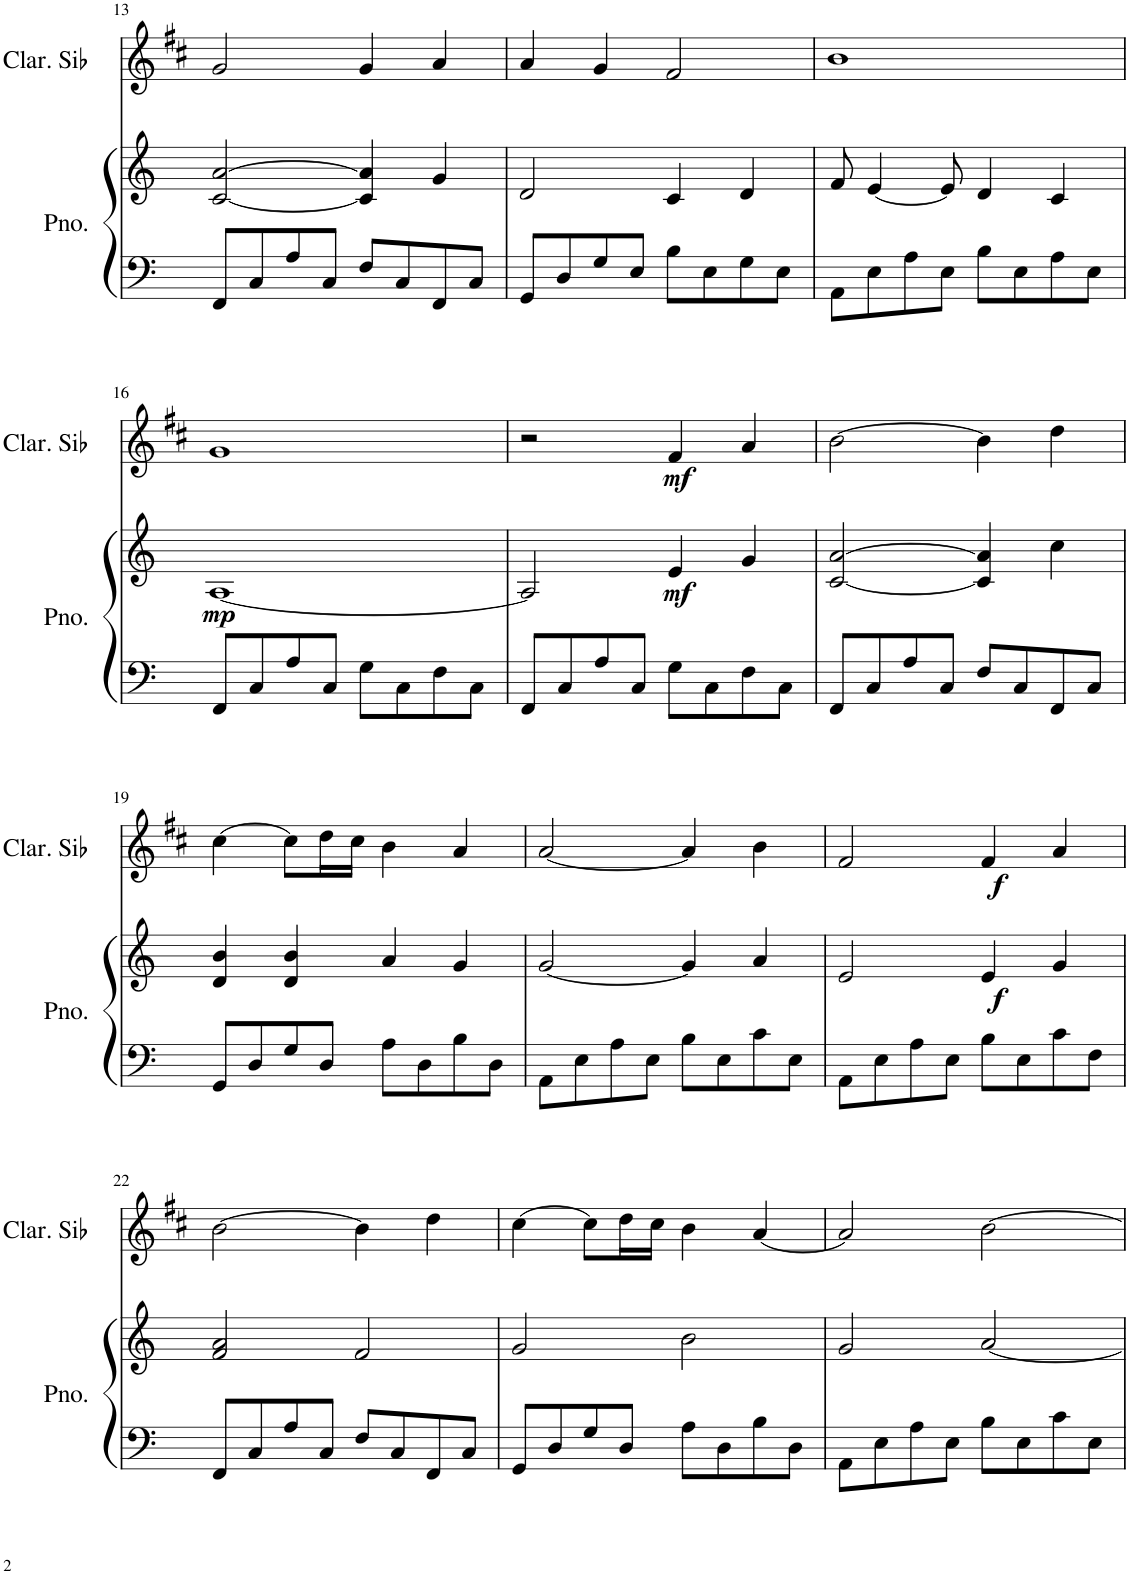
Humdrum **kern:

**kern	**kern	**dynam	**kern	**dynam
*part2	*part2	*part2	*part1	*part1
*staff3	*staff2	*staff2/3	*staff1	*staff1
*I"Piano	*	*	*I"Clarinette en Sib	*
*I'Pno.	*	*	*I'Clar. Sib	*
!!LO:PB:g=z
*clefF4	*clefG2	*	*clefG2	*
*	*	*	*Trd1c2	*
*k[]	*k[]	*	*k[f#c#]	*
*M4/4	*M4/4	*	*M4/4	*
=13	=13	=13	=13	=13
8FF/L	[2c/ [2a/	.	2g/	.
8C/	.	.	.	.
8A/	.	.	.	.
8C/J	.	.	.	.
8F/L	4c/] 4a/]	.	4g/	.
8C/	.	.	.	.
8FF/	4g/	.	4a/	.
8C/J	.	.	.	.
=14	=14	=14	=14	=14
8GG/L	2d/	.	4a/	.
8D/	.	.	.	.
8G/	.	.	4g/	.
8E/J	.	.	.	.
8B\L	4c/	.	2f#/	.
8E\	.	.	.	.
8G\	4d/	.	.	.
8E\J	.	.	.	.
=15	=15	=15	=15	=15
8AA\L	8f/	.	1b	.
8E\	[4e/	.	.	.
8A\	.	.	.	.
8E\J	8e/]	.	.	.
8B\L	4d/	.	.	.
8E\	.	.	.	.
8A\	4c/	.	.	.
8E\J	.	.	.	.
!!LO:LB:g=z
=16	=16	=16	=16	=16
!	!	!LO:DY:b	!	!
8FF/L	[1A	mp	1g	.
8C/	.	.	.	.
8A/	.	.	.	.
8C/J	.	.	.	.
8G\L	.	.	.	.
8C\	.	.	.	.
8F\	.	.	.	.
8C\J	.	.	.	.
=17	=17	=17	=17	=17
8FF/L	2A/]	.	2r	.
8C/	.	.	.	.
8A/	.	.	.	.
8C/J	.	.	.	.
!	!	!LO:DY:b	!	!LO:DY:b
8G\L	4e/	mf	4f#/	mf
8C\	.	.	.	.
8F\	4g/	.	4a/	.
8C\J	.	.	.	.
=18	=18	=18	=18	=18
8FF/L	[2c/ [2a/	.	[2b\	.
8C/	.	.	.	.
8A/	.	.	.	.
8C/J	.	.	.	.
8F/L	4c/] 4a/]	.	4b\]	.
8C/	.	.	.	.
8FF/	4cc\	.	4dd\	.
8C/J	.	.	.	.
!!LO:LB:g=z
=19	=19	=19	=19	=19
8GG/L	4d/ 4b/	.	[4cc#\	.
8D/	.	.	.	.
8G/	4d/ 4b/	.	8cc#\L]	.
8D/J	.	.	16dd\L	.
.	.	.	16cc#\JJ	.
8A\L	4a/	.	4b\	.
8D\	.	.	.	.
8B\	4g/	.	4a/	.
8D\J	.	.	.	.
=20	=20	=20	=20	=20
8AA\L	[2g/	.	[2a/	.
8E\	.	.	.	.
8A\	.	.	.	.
8E\J	.	.	.	.
8B\L	4g/]	.	4a/]	.
8E\	.	.	.	.
8c\	4a/	.	4b\	.
8E\J	.	.	.	.
=21	=21	=21	=21	=21
8AA\L	2e/	.	2f#/	.
8E\	.	.	.	.
8A\	.	.	.	.
8E\J	.	.	.	.
!	!	!LO:DY:b	!	!LO:DY:b
8B\L	4e/	f	4f#/	f
8E\	.	.	.	.
8c\	4g/	.	4a/	.
8F\J	.	.	.	.
!!LO:LB:g=z
=22	=22	=22	=22	=22
8FF/L	2f/ 2a/	.	[2b\	.
8C/	.	.	.	.
8A/	.	.	.	.
8C/J	.	.	.	.
8F/L	2f/	.	4b\]	.
8C/	.	.	.	.
8FF/	.	.	4dd\	.
8C/J	.	.	.	.
=23	=23	=23	=23	=23
8GG/L	2g/	.	[4cc#\	.
8D/	.	.	.	.
8G/	.	.	8cc#\L]	.
8D/J	.	.	16dd\L	.
.	.	.	16cc#\JJ	.
8A\L	2b\	.	4b\	.
8D\	.	.	.	.
8B\	.	.	[4a/	.
8D\J	.	.	.	.
=24	=24	=24	=24	=24
8AA\L	2g/	.	2a/]	.
8E\	.	.	.	.
8A\	.	.	.	.
8E\J	.	.	.	.
8B\L	[2a/	.	[2b\	.
8E\	.	.	.	.
8c\	.	.	.	.
8E\J	.	.	.	.
=	=	=	=	=
*-	*-	*-	*-	*-
